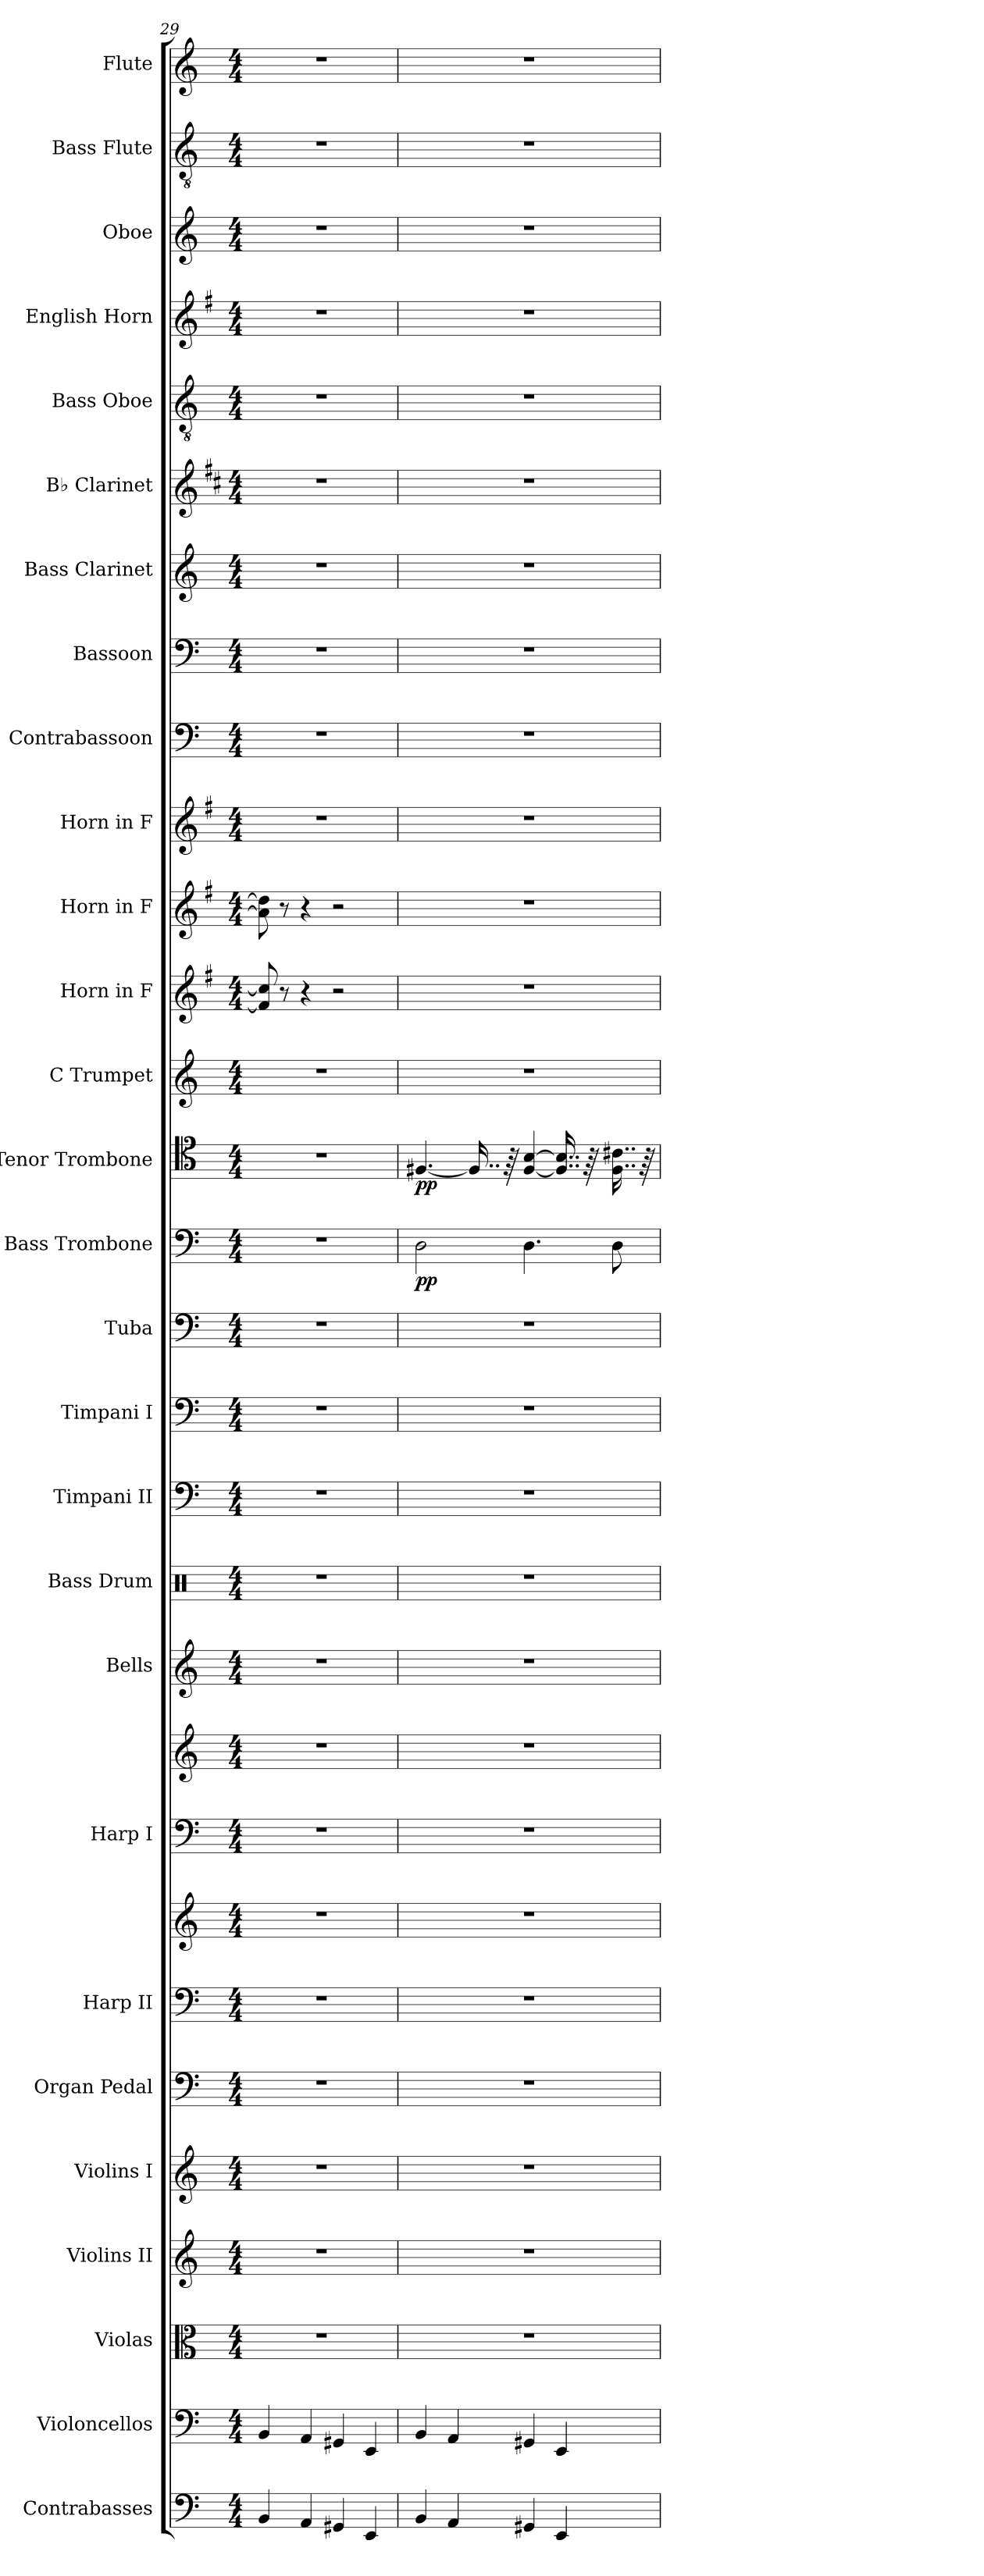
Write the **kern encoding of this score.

**kern	**kern	**kern	**kern	**kern	**kern	**kern	**kern	**kern	**kern	**kern	**kern	**kern	**kern	**kern	**kern	**dynam	**kern	**dynam	**kern	**kern	**kern	**kern	**kern	**kern	**kern	**kern	**kern	**kern	**kern	**kern	**kern
*part28	*part27	*part26	*part25	*part24	*part23	*part22	*part22	*part21	*part21	*part20	*part19	*part18	*part17	*part16	*part15	*part15	*part14	*part14	*part13	*part12	*part11	*part10	*part9	*part8	*part7	*part6	*part5	*part4	*part3	*part2	*part1
*staff30	*staff29	*staff28	*staff27	*staff26	*staff25	*staff24	*staff23	*staff22	*staff21	*staff20	*staff19	*staff18	*staff17	*staff16	*staff15	*staff15	*staff14	*staff14	*staff13	*staff12	*staff11	*staff10	*staff9	*staff8	*staff7	*staff6	*staff5	*staff4	*staff3	*staff2	*staff1
*I"Contrabasses	*I"Violoncellos	*I"Violas	*I"Violins II	*I"Violins I	*I"Organ Pedal	*I"Harp II	*	*I"Harp I	*	*I"Bells	*I"Bass Drum	*I"Timpani II	*I"Timpani I	*I"Tuba	*I"Bass Trombone	*	*I"Tenor Trombone	*	*I"C Trumpet	*I"Horn in F	*I"Horn in F	*I"Horn in F	*I"Contrabassoon	*I"Bassoon	*I"Bass Clarinet	*I"B♭ Clarinet	*I"Bass Oboe	*I"English Horn	*I"Oboe	*I"Bass Flute	*I"Flute
*I'Cb.	*I'Vcs.	*I'Vlas.	*I'Vlns.	*I'Vlns.	*I'Org.	*I'Hrp.	*	*I'Hrp.	*	*	*I'B. Dr.	*I'Timp.	*I'Timp.	*I'Tba.	*I'B. Tbn.	*	*I'T. Tbn.	*	*I'C Tpt.	*	*	*	*I'Cbsn.	*I'Bsn.	*I'B. Cl.	*I'B♭ Cl.	*	*I'E. Hn.	*I'Ob.	*I'B. Fl.	*I'Fl.
*clefF4	*clefF4	*clefC3	*clefG2	*clefG2	*clefF4	*clefF4	*clefG2	*clefF4	*clefG2	*clefG2	*clefX	*clefF4	*clefF4	*clefF4	*clefF4	*	*clefC4	*	*clefG2	*clefG2	*clefG2	*clefG2	*clefF4	*clefF4	*clefG2	*clefG2	*clefGv2	*clefG2	*clefG2	*clefGv2	*clefG2
*ITrd7c12	*	*	*	*	*	*	*	*	*	*	*	*	*	*	*	*	*	*	*	*ITrd4c7	*ITrd4c7	*ITrd4c7	*ITrd7c12	*	*ITrd8c14	*ITrd1c2	*	*ITrd4c7	*	*	*
*k[]	*k[]	*k[]	*k[]	*k[]	*k[]	*k[]	*k[]	*k[]	*k[]	*k[]	*k[]	*k[]	*k[]	*k[]	*k[]	*	*k[]	*	*k[]	*k[]	*k[]	*k[]	*k[]	*k[]	*k[]	*k[]	*k[]	*k[]	*k[]	*k[]	*k[]
*M4/4	*M4/4	*M4/4	*M4/4	*M4/4	*M4/4	*M4/4	*M4/4	*M4/4	*M4/4	*M4/4	*M4/4	*M4/4	*M4/4	*M4/4	*M4/4	*	*M4/4	*	*M4/4	*M4/4	*M4/4	*M4/4	*M4/4	*M4/4	*M4/4	*M4/4	*M4/4	*M4/4	*M4/4	*M4/4	*M4/4
=29	=29	=29	=29	=29	=29	=29	=29	=29	=29	=29	=29	=29	=29	=29	=29	=29	=29	=29	=29	=29	=29	=29	=29	=29	=29	=29	=29	=29	=29	=29	=29
4BBB/	4BB/	1r	1r	1r	1r	1r	1r	1r	1r	1r	1r	1r	1r	1r	1r	.	1r	.	1r	8B/] 8f#/]	8d\] 8g#\]	1r	1r	1r	1r	1r	1r	1r	1r	1r	1r
.	.	.	.	.	.	.	.	.	.	.	.	.	.	.	.	.	.	.	.	8r	8r	.	.	.	.	.	.	.	.	.	.
4AAA/	4AA/	.	.	.	.	.	.	.	.	.	.	.	.	.	.	.	.	.	.	4r	4r	.	.	.	.	.	.	.	.	.	.
4GGG#X/	4GG#X/	.	.	.	.	.	.	.	.	.	.	.	.	.	.	.	.	.	.	2r	2r	.	.	.	.	.	.	.	.	.	.
4EEE/	4EE/	.	.	.	.	.	.	.	.	.	.	.	.	.	.	.	.	.	.	.	.	.	.	.	.	.	.	.	.	.	.
=30	=30	=30	=30	=30	=30	=30	=30	=30	=30	=30	=30	=30	=30	=30	=30	=30	=30	=30	=30	=30	=30	=30	=30	=30	=30	=30	=30	=30	=30	=30	=30
!	!	!	!	!	!	!	!	!	!	!	!	!	!	!	!	!LO:DY:b	!	!LO:DY:b	!	!	!	!	!	!	!	!	!	!	!	!	!
4BBB/	4BB/	1r	1r	1r	1r	1r	1r	1r	1r	1r	1r	1r	1r	1r	2D\	pp	[4.F#X/	pp	1r	1r	1r	1r	1r	1r	1r	1r	1r	1r	1r	1r	1r
4AAA/	4AA/	.	.	.	.	.	.	.	.	.	.	.	.	.	.	.	.	.	.	.	.	.	.	.	.	.	.	.	.	.	.
.	.	.	.	.	.	.	.	.	.	.	.	.	.	.	.	.	16..F#/]	.	.	.	.	.	.	.	.	.	.	.	.	.	.
.	.	.	.	.	.	.	.	.	.	.	.	.	.	.	.	.	64r	.	.	.	.	.	.	.	.	.	.	.	.	.	.
4GGG#X/	4GG#X/	.	.	.	.	.	.	.	.	.	.	.	.	.	4.D\	.	[4F#/ [4B/	.	.	.	.	.	.	.	.	.	.	.	.	.	.
4EEE/	4EE/	.	.	.	.	.	.	.	.	.	.	.	.	.	.	.	16..F#/] 16..B/]	.	.	.	.	.	.	.	.	.	.	.	.	.	.
.	.	.	.	.	.	.	.	.	.	.	.	.	.	.	.	.	64r	.	.	.	.	.	.	.	.	.	.	.	.	.	.
.	.	.	.	.	.	.	.	.	.	.	.	.	.	.	8D\	.	16..F#\ 16..c#X\	.	.	.	.	.	.	.	.	.	.	.	.	.	.
.	.	.	.	.	.	.	.	.	.	.	.	.	.	.	.	.	64r	.	.	.	.	.	.	.	.	.	.	.	.	.	.
=	=	=	=	=	=	=	=	=	=	=	=	=	=	=	=	=	=	=	=	=	=	=	=	=	=	=	=	=	=	=	=
*-	*-	*-	*-	*-	*-	*-	*-	*-	*-	*-	*-	*-	*-	*-	*-	*-	*-	*-	*-	*-	*-	*-	*-	*-	*-	*-	*-	*-	*-	*-	*-
